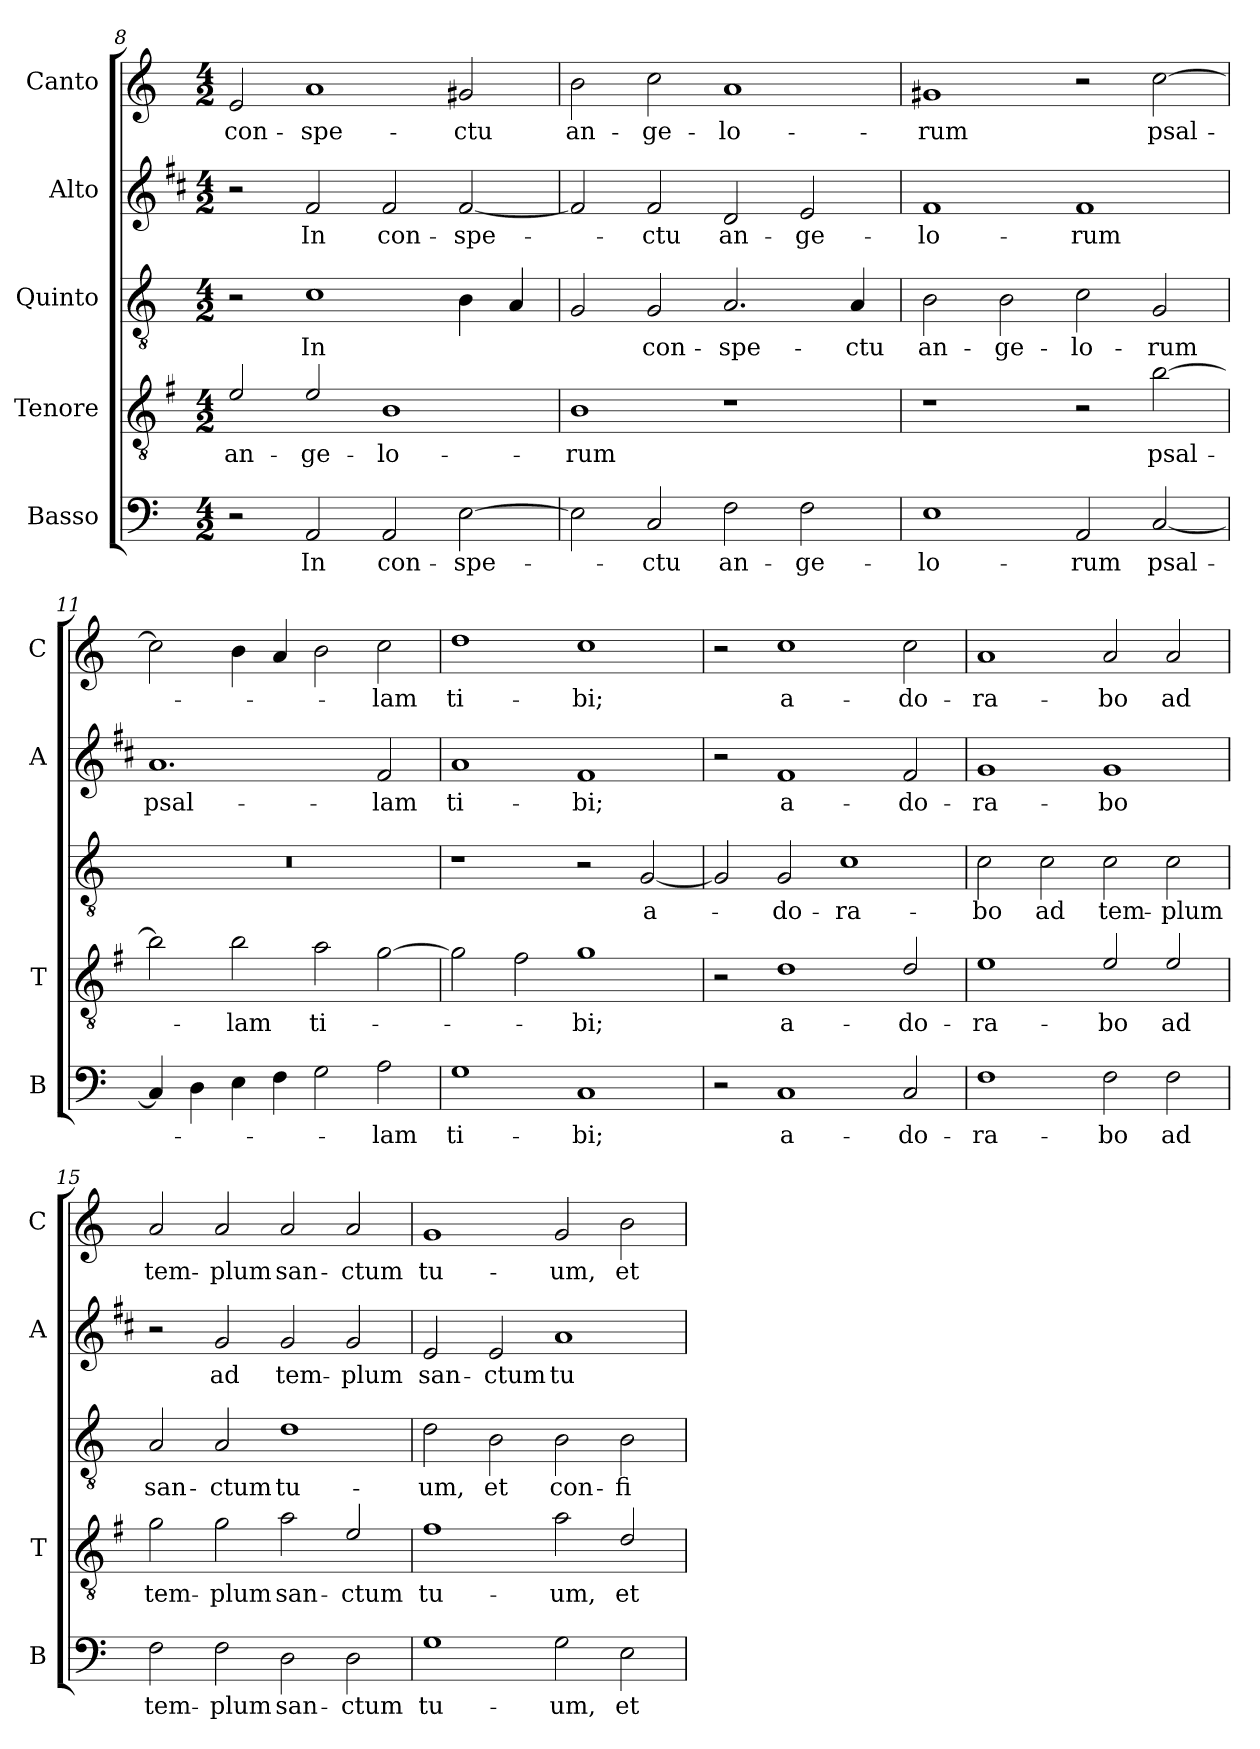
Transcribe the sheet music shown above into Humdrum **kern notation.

**kern	**text	**kern	**text	**kern	**text	**kern	**text	**kern	**text
*part5	*part5	*part4	*part4	*part3	*part3	*part2	*part2	*part1	*part1
*staff5	*staff5	*staff4	*staff4	*staff3	*staff3	*staff2	*staff2	*staff1	*staff1
*I"Basso	*	*I"Tenore	*	*I"Quinto	*	*I"Alto	*	*I"Canto	*
*I'B	*	*I'T	*	*	*	*I'A	*	*I'C	*
*clefF4	*	*clefGv2	*	*clefGv2	*	*clefG2	*	*clefG2	*
*	*	*ITrd4c7	*	*	*	*ITrd1c2	*	*	*
*k[]	*	*k[]	*	*k[]	*	*k[]	*	*k[]	*
*C:	*	*C:	*	*C:	*	*C:	*	*C:	*
*M4/2	*	*M4/2	*	*M4/2	*	*M4/2	*	*M4/2	*
=8	=8	=8	=8	=8	=8	=8	=8	=8	=8
!	!	!	!LO:LY:b	!	!	!	!	!	!LO:LY:b
2r	.	2A/	an-	2r	.	2r	.	2e/	con-
!	!LO:LY:b	!	!LO:LY:b	!	!LO:LY:b	!	!LO:LY:b	!	!LO:LY:b
2AA/	In	2A/	-ge-	1c	In	2e/	In	1a	-spe-
!	!LO:LY:b	!	!LO:LY:b	!	!	!	!LO:LY:b	!	!
2AA/	con-	1E	-lo-	.	.	2e/	con-	.	.
!	!LO:LY:b	!	!	!	!	!	!LO:LY:b	!	!LO:LY:b
[2E\	-spe-	.	.	4B\	.	[2e/	-spe-	2g#X/	-ctu
.	.	.	.	4A/	.	.	.	.	.
=9	=9	=9	=9	=9	=9	=9	=9	=9	=9
!	!	!	!LO:LY:b	!	!	!	!	!	!LO:LY:b
2E\]	.	1E	-rum	2G/	.	2e/]	.	2b\	an-
!	!LO:LY:b	!	!	!	!LO:LY:b	!	!LO:LY:b	!	!LO:LY:b
2C/	-ctu	.	.	2G/	con-	2e/	-ctu	2cc\	-ge-
!	!LO:LY:b	!	!	!	!LO:LY:b	!	!LO:LY:b	!	!LO:LY:b
2F\	an-	1r	.	2.A/	-spe-	2c/	an-	1a	-lo-
!	!LO:LY:b	!	!	!	!	!	!LO:LY:b	!	!
2F\	-ge-	.	.	.	.	2d/	-ge-	.	.
!	!	!	!	!	!LO:LY:b	!	!	!	!
.	.	.	.	4A/	-ctu	.	.	.	.
=10	=10	=10	=10	=10	=10	=10	=10	=10	=10
!	!LO:LY:b	!	!	!	!LO:LY:b	!	!LO:LY:b	!	!LO:LY:b
1E	-lo-	1r	.	2B\	an-	1e	-lo-	1g#X	-rum
!	!	!	!	!	!LO:LY:b	!	!	!	!
.	.	.	.	2B\	-ge-	.	.	.	.
!	!LO:LY:b	!	!	!	!LO:LY:b	!	!LO:LY:b	!	!
2AA/	-rum	2r	.	2c\	-lo-	1e	-rum	2r	.
!	!LO:LY:b	!	!LO:LY:b	!	!LO:LY:b	!	!	!	!LO:LY:b
[2C/	psal-	[2e\	psal-	2G/	-rum	.	.	[2cc\	psal-
!!LO:LB:g=z
=11	=11	=11	=11	=11	=11	=11	=11	=11	=11
!	!	!	!	!	!	!	!LO:LY:b	!	!
4C/]	.	2e\]	.	0r	.	1.g	psal-	2cc\]	.
4D\	.	.	.	.	.	.	.	.	.
!	!	!	!LO:LY:b	!	!	!	!	!	!
4E\	.	2e\	-lam	.	.	.	.	4b\	.
4F\	.	.	.	.	.	.	.	4a/	.
!	!	!	!LO:LY:b	!	!	!	!	!	!
2G\	.	2d\	ti-	.	.	.	.	2b\	.
!	!LO:LY:b	!	!	!	!	!	!LO:LY:b	!	!LO:LY:b
2A\	-lam	[2c\	.	.	.	2e/	-lam	2cc\	-lam
=12	=12	=12	=12	=12	=12	=12	=12	=12	=12
!	!LO:LY:b	!	!	!	!	!	!LO:LY:b	!	!LO:LY:b
1G	ti-	2c\]	.	1r	.	1g	ti-	1dd	ti-
.	.	2B\	.	.	.	.	.	.	.
!	!LO:LY:b	!	!LO:LY:b	!	!	!	!LO:LY:b	!	!LO:LY:b
1C	-bi;	1c	-bi;	2r	.	1e	-bi;	1cc	-bi;
!	!	!	!	!	!LO:LY:b	!	!	!	!
.	.	.	.	[2G/	a-	.	.	.	.
=13	=13	=13	=13	=13	=13	=13	=13	=13	=13
2r	.	2r	.	2G/]	.	2r	.	2r	.
!	!LO:LY:b	!	!LO:LY:b	!	!LO:LY:b	!	!LO:LY:b	!	!LO:LY:b
1C	a-	1G	a-	2G/	-do-	1e	a-	1cc	a-
!	!	!	!	!	!LO:LY:b	!	!	!	!
.	.	.	.	1c	-ra-	.	.	.	.
!	!LO:LY:b	!	!LO:LY:b	!	!	!	!LO:LY:b	!	!LO:LY:b
2C/	-do-	2G/	-do-	.	.	2e/	-do-	2cc\	-do-
=14	=14	=14	=14	=14	=14	=14	=14	=14	=14
!	!LO:LY:b	!	!LO:LY:b	!	!LO:LY:b	!	!LO:LY:b	!	!LO:LY:b
1F	-ra-	1A	-ra-	2c\	-bo	1f	-ra-	1a	-ra-
!	!	!	!	!	!LO:LY:b	!	!	!	!
.	.	.	.	2c\	ad	.	.	.	.
!	!LO:LY:b	!	!LO:LY:b	!	!LO:LY:b	!	!LO:LY:b	!	!LO:LY:b
2F\	-bo	2A/	-bo	2c\	tem-	1f	-bo	2a/	-bo
!	!LO:LY:b	!	!LO:LY:b	!	!LO:LY:b	!	!	!	!LO:LY:b
2F\	ad	2A/	ad	2c\	-plum	.	.	2a/	ad
=15	=15	=15	=15	=15	=15	=15	=15	=15	=15
!	!LO:LY:b	!	!LO:LY:b	!	!LO:LY:b	!	!	!	!LO:LY:b
2F\	tem-	2c\	tem-	2A/	san-	2r	.	2a/	tem-
!	!LO:LY:b	!	!LO:LY:b	!	!LO:LY:b	!	!LO:LY:b	!	!LO:LY:b
2F\	-plum	2c\	-plum	2A/	-ctum	2f/	ad	2a/	-plum
!	!LO:LY:b	!	!LO:LY:b	!	!LO:LY:b	!	!LO:LY:b	!	!LO:LY:b
2D\	san-	2d\	san-	1d	tu-	2f/	tem-	2a/	san-
!	!LO:LY:b	!	!LO:LY:b	!	!	!	!LO:LY:b	!	!LO:LY:b
2D\	-ctum	2A/	-ctum	.	.	2f/	-plum	2a/	-ctum
!!LO:PB:g=z
=16	=16	=16	=16	=16	=16	=16	=16	=16	=16
!	!LO:LY:b	!	!LO:LY:b	!	!LO:LY:b	!	!LO:LY:b	!	!LO:LY:b
1G	tu-	1B	tu-	2d\	-um,	2d/	san-	1g	tu-
!	!	!	!	!	!LO:LY:b	!	!LO:LY:b	!	!
.	.	.	.	2B\	et	2d/	-ctum	.	.
!	!LO:LY:b	!	!LO:LY:b	!	!LO:LY:b	!	!LO:LY:b	!	!LO:LY:b
2G\	-um,	2d\	-um,	2B\	con-	1g	tu-	2g/	-um,
!	!LO:LY:b	!	!LO:LY:b	!	!LO:LY:b	!	!	!	!LO:LY:b
2E\	et	2G/	et	2B\	-fi-	.	.	2b\	et
=	=	=	=	=	=	=	=	=	=
*-	*-	*-	*-	*-	*-	*-	*-	*-	*-
